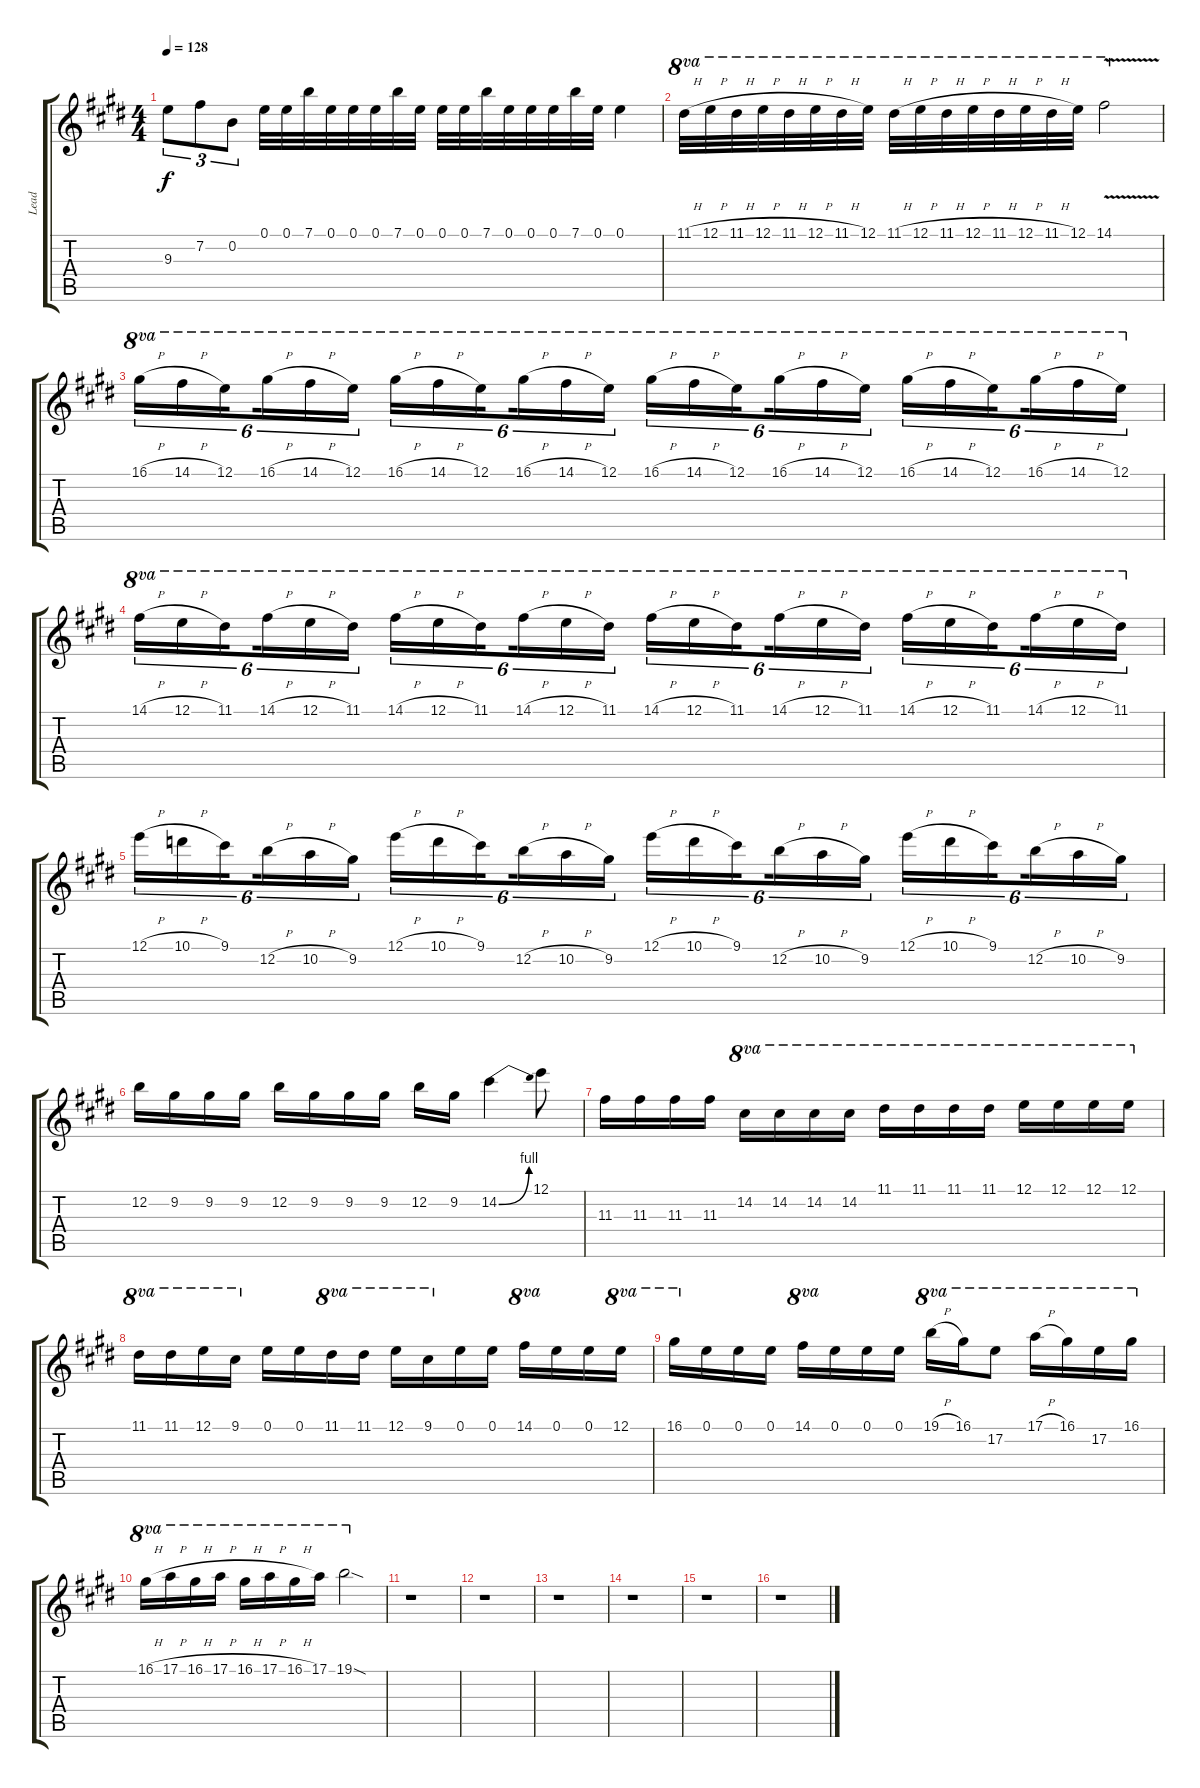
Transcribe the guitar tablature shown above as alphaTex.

\track ("Lead" "Lead") {instrument distortionguitar}
\staff {score tabs}
\tuning (E4 B3 G3 D3 A2 E2) {hide}
\ts (4 4)
\tempo 128
\clef g2
\ks c#minor
9.3{t}.8{tu (3 2) dy f} 7.2.8{tu (3 2)} 0.2.8{tu (3 2)} 0.1.32 0.1.32 7.1.32 0.1.32 0.1.32 0.1.32 7.1.32 0.1.32 0.1.32 0.1.32 7.1.32 0.1.32 0.1.32 0.1.32 7.1.32 0.1.32 0.1.4 |
11.1{h}.32{ot 8va} 12.1{h}.32{ot 8va} 11.1{h}.32{ot 8va} 12.1{h}.32{ot 8va} 11.1{h}.32{ot 8va} 12.1{h}.32{ot 8va} 11.1{h}.32{ot 8va} 12.1.32{ot 8va} 11.1{h}.32{ot 8va} 12.1{h}.32{ot 8va} 11.1{h}.32{ot 8va} 12.1{h}.32{ot 8va} 11.1{h}.32{ot 8va} 12.1{h}.32{ot 8va} 11.1{h}.32{ot 8va} 12.1.32{ot 8va} 14.1{v}.2{ot 8va} |
\ks e
16.1{h}.16{tu (6 4) ot 8va} 14.1{h}.16{tu (6 4) ot 8va} 12.1.16{tu (6 4) ot 8va beam splitsecondary} 16.1{h}.16{tu (6 4) ot 8va} 14.1{h}.16{tu (6 4) ot 8va} 12.1.16{tu (6 4) ot 8va} 16.1{h}.16{tu (6 4) ot 8va} 14.1{h}.16{tu (6 4) ot 8va} 12.1.16{tu (6 4) ot 8va beam splitsecondary} 16.1{h}.16{tu (6 4) ot 8va} 14.1{h}.16{tu (6 4) ot 8va} 12.1.16{tu (6 4) ot 8va} 16.1{h}.16{tu (6 4) ot 8va} 14.1{h}.16{tu (6 4) ot 8va} 12.1.16{tu (6 4) ot 8va beam splitsecondary} 16.1{h}.16{tu (6 4) ot 8va} 14.1{h}.16{tu (6 4) ot 8va} 12.1.16{tu (6 4) ot 8va} 16.1{h}.16{tu (6 4) ot 8va} 14.1{h}.16{tu (6 4) ot 8va} 12.1.16{tu (6 4) ot 8va beam splitsecondary} 16.1{h}.16{tu (6 4) ot 8va} 14.1{h}.16{tu (6 4) ot 8va} 12.1.16{tu (6 4) ot 8va} |
\ks c#minor
14.1{h}.16{tu (6 4) ot 8va} 12.1{h}.16{tu (6 4) ot 8va} 11.1.16{tu (6 4) ot 8va beam splitsecondary} 14.1{h}.16{tu (6 4) ot 8va} 12.1{h}.16{tu (6 4) ot 8va} 11.1.16{tu (6 4) ot 8va} 14.1{h}.16{tu (6 4) ot 8va} 12.1{h}.16{tu (6 4) ot 8va} 11.1.16{tu (6 4) ot 8va beam splitsecondary} 14.1{h}.16{tu (6 4) ot 8va} 12.1{h}.16{tu (6 4) ot 8va} 11.1.16{tu (6 4) ot 8va} 14.1{h}.16{tu (6 4) ot 8va} 12.1{h}.16{tu (6 4) ot 8va} 11.1.16{tu (6 4) ot 8va beam splitsecondary} 14.1{h}.16{tu (6 4) ot 8va} 12.1{h}.16{tu (6 4) ot 8va} 11.1.16{tu (6 4) ot 8va} 14.1{h}.16{tu (6 4) ot 8va} 12.1{h}.16{tu (6 4) ot 8va} 11.1.16{tu (6 4) ot 8va beam splitsecondary} 14.1{h}.16{tu (6 4) ot 8va} 12.1{h}.16{tu (6 4) ot 8va} 11.1.16{tu (6 4) ot 8va} |
\ks e
12.1{h}.16{tu (6 4)} 10.1{h}.16{tu (6 4)} 9.1.16{tu (6 4) beam splitsecondary} 12.2{h}.16{tu (6 4)} 10.2{h}.16{tu (6 4)} 9.2.16{tu (6 4)} 12.1{h}.16{tu (6 4)} 10.1{h}.16{tu (6 4)} 9.1.16{tu (6 4) beam splitsecondary} 12.2{h}.16{tu (6 4)} 10.2{h}.16{tu (6 4)} 9.2.16{tu (6 4)} 12.1{h}.16{tu (6 4)} 10.1{h}.16{tu (6 4)} 9.1.16{tu (6 4) beam splitsecondary} 12.2{h}.16{tu (6 4)} 10.2{h}.16{tu (6 4)} 9.2.16{tu (6 4)} 12.1{h}.16{tu (6 4)} 10.1{h}.16{tu (6 4)} 9.1.16{tu (6 4) beam splitsecondary} 12.2{h}.16{tu (6 4)} 10.2{h}.16{tu (6 4)} 9.2.16{tu (6 4)} |
\ks c#minor
12.2.16 9.2.16 9.2.16 9.2.16 12.2.16 9.2.16 9.2.16 9.2.16 12.2.16 9.2.16 14.2{be (bend 0 0 60 4)}.4 12.1.8 |
\ks e
11.3.16 11.3.16 11.3.16 11.3.16 14.2.16{ot 8va} 14.2.16{ot 8va} 14.2.16{ot 8va} 14.2.16{ot 8va} 11.1.16{ot 8va} 11.1.16{ot 8va} 11.1.16{ot 8va} 11.1.16{ot 8va} 12.1.16{ot 8va} 12.1.16{ot 8va} 12.1.16{ot 8va} 12.1.16{ot 8va} |
\ks c#minor
11.1.16{ot 8va} 11.1.16{ot 8va} 12.1.16{ot 8va} 9.1.16{ot 8va} 0.1.16 0.1.16 11.1.16{ot 8va} 11.1.16{ot 8va} 12.1.16{ot 8va} 9.1.16{ot 8va} 0.1.16 0.1.16 14.1.16{ot 8va} 0.1.16 0.1.16 12.1.16{ot 8va} |
\ks e
16.1.16{ot 8va} 0.1.16 0.1.16 0.1.16 14.1.16{ot 8va} 0.1.16 0.1.16 0.1.16 19.1{h}.16{ot 8va} 16.1.16{ot 8va} 17.2.8{ot 8va} 17.1{h}.16{ot 8va} 16.1.16{ot 8va} 17.2.16{ot 8va} 16.1.16{ot 8va} |
\ks c#minor
16.1{h}.16{ot 8va} 17.1{h}.16{ot 8va} 16.1{h}.16{ot 8va} 17.1{h}.16{ot 8va} 16.1{h}.16{ot 8va} 17.1{h}.16{ot 8va} 16.1{h}.16{ot 8va} 17.1.16{ot 8va} 19.1{sod}.2{ot 8va} |
\ks e
r.1 |
\ks c#minor
r.1 |
\ks e
r.1 |
\ks c#minor
r.1 |
r.1 |
r.1
